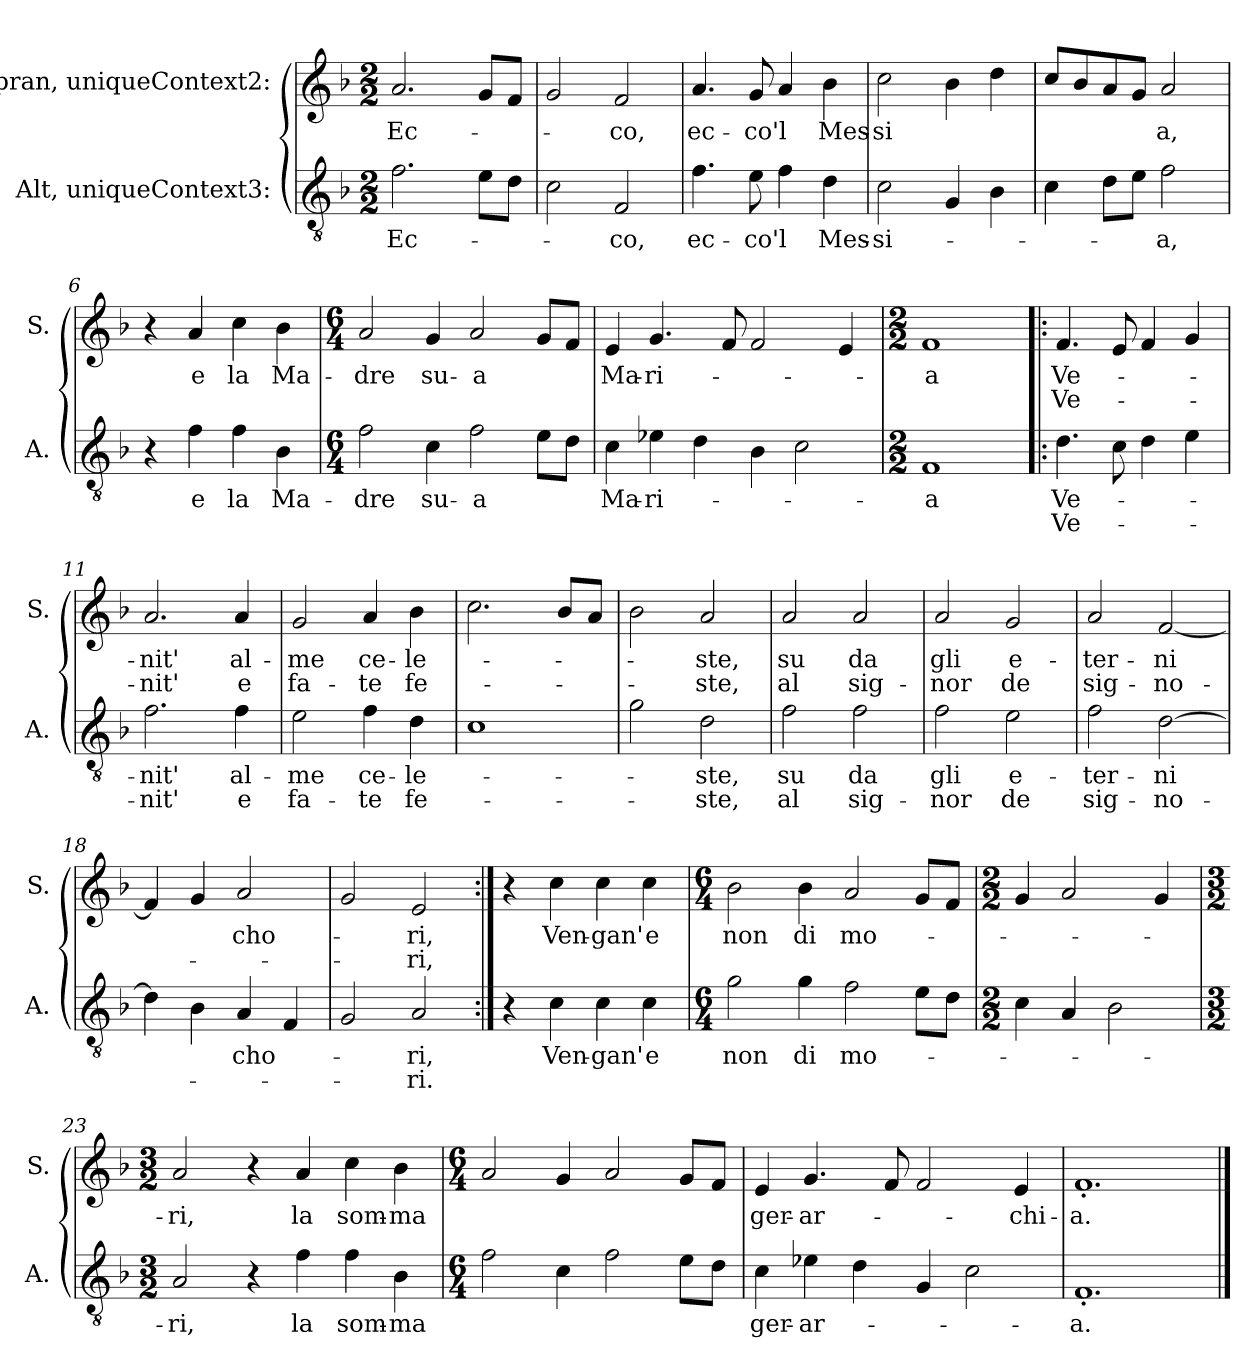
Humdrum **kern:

**kern	**text	**text	**kern	**text	**text
*part2	*part2	*part2	*part1	*part1	*part1
*staff2	*staff2	*staff2	*staff1	*staff1	*staff1
*I"Alt, uniqueContext3:	*	*	*I"Sopran, uniqueContext2:	*	*
*I'A.	*	*	*I'S.	*	*
*clefGv2	*	*	*clefG2	*	*
*k[b-]	*	*	*k[b-]	*	*
*M2/2	*	*	*M2/2	*	*
*MM140	*	*	*MM140	*	*
=1	=1	=1	=1	=1	=1
!	!LO:LY:b	!	!	!LO:LY:b	!
2.f\	Ec-	.	2.a/	Ec-	.
8e\L	.	.	8g/L	.	.
8d\J	.	.	8f/J	.	.
=2	=2	=2	=2	=2	=2
2c\	.	.	2g/	.	.
!	!LO:LY:b	!	!	!LO:LY:b	!
2F/	-co,	.	2f/	-co,	.
=3	=3	=3	=3	=3	=3
!	!LO:LY:b	!	!	!LO:LY:b	!
4.f\	ec-	.	4.a/	ec-	.
!	!LO:LY:b	!	!	!LO:LY:b	!
8e\	-co'l	.	8g/	-co'l	.
4f\	.	.	4a/	.	.
!	!LO:LY:b	!	!	!LO:LY:b	!
4d\	Mes-	.	4b-\	Mes-	.
=4	=4	=4	=4	=4	=4
!	!LO:LY:b	!	!	!LO:LY:b	!
2c\	-si-	.	2cc\	-si	.
4G/	.	.	4b-\	.	.
4B-\	.	.	4dd\	.	.
=5	=5	=5	=5	=5	=5
4c\	.	.	8cc/L	.	.
.	.	.	8b-/	.	.
8d\L	.	.	8a/	.	.
8e\J	.	.	8g/J	.	.
!	!LO:LY:b	!	!	!LO:LY:b	!
2f\	-a,	.	2a/	a,	.
=6	=6	=6	=6	=6	=6
4r	.	.	4r	.	.
!	!LO:LY:b	!	!	!LO:LY:b	!
4f\	e	.	4a/	e	.
!	!LO:LY:b	!	!	!LO:LY:b	!
4f\	la	.	4cc\	la	.
!	!LO:LY:b	!	!	!LO:LY:b	!
4B-\	Ma-	.	4b-\	Ma-	.
!!LO:LB:g=z
=7	=7	=7	=7	=7	=7
*M6/4	*	*	*M6/4	*	*
!	!LO:LY:b	!	!	!LO:LY:b	!
2f\	-dre	.	2a/	-dre	.
!	!LO:LY:b	!	!	!LO:LY:b	!
4c\	su-	.	4g/	su-	.
!	!LO:LY:b	!	!	!LO:LY:b	!
2f\	-a	.	2a/	-a	.
8e\L	.	.	8g/L	.	.
8d\J	.	.	8f/J	.	.
=8	=8	=8	=8	=8	=8
!	!LO:LY:b	!	!	!LO:LY:b	!
4c\	Ma-	.	4e/	Ma-	.
!	!LO:LY:b	!	!	!LO:LY:b	!
4e-X\	-ri-	.	4.g/	-ri-	.
4d\	.	.	.	.	.
.	.	.	8f/	.	.
4B-\	.	.	2f/	.	.
2c\	.	.	.	.	.
.	.	.	4e/	.	.
=9	=9	=9	=9	=9	=9
*M2/2	*	*	*M2/2	*	*
!	!LO:LY:b	!	!	!LO:LY:b	!
1F	-a	.	1f	-a	.
=10!|:	=10!|:	=10!|:	=10!|:	=10!|:	=10!|:
!	!LO:LY:b	!LO:LY:b	!	!LO:LY:b	!LO:LY:b
4.d\	Ve-	Ve-	4.f/	Ve-	Ve-
8c\	.	.	8e/	.	.
4d\	.	.	4f/	.	.
4e\	.	.	4g/	.	.
=11	=11	=11	=11	=11	=11
!	!LO:LY:b	!LO:LY:b	!	!LO:LY:b	!LO:LY:b
2.f\	-nit'	-nit'	2.a/	-nit'	-nit'
!	!LO:LY:b	!LO:LY:b	!	!LO:LY:b	!LO:LY:b
4f\	al-	e	4a/	al-	e
=12	=12	=12	=12	=12	=12
!	!LO:LY:b	!LO:LY:b	!	!LO:LY:b	!LO:LY:b
2e\	-me	fa-	2g/	-me	fa-
!	!LO:LY:b	!LO:LY:b	!	!LO:LY:b	!LO:LY:b
4f\	ce-	-te	4a/	ce-	-te
!	!LO:LY:b	!LO:LY:b	!	!LO:LY:b	!LO:LY:b
4d\	-le-	fe-	4b-\	-le-	fe-
=13	=13	=13	=13	=13	=13
1c	.	.	2.cc\	.	.
.	.	.	8b-/L	.	.
.	.	.	8a/J	.	.
=14	=14	=14	=14	=14	=14
2g\	.	.	2b-\	.	.
!	!LO:LY:b	!LO:LY:b	!	!LO:LY:b	!LO:LY:b
2d\	-ste,	-ste,	2a/	-ste,	-ste,
!!LO:LB:g=z
=15	=15	=15	=15	=15	=15
!	!LO:LY:b	!LO:LY:b	!	!LO:LY:b	!LO:LY:b
2f\	su	al	2a/	su	al
!	!LO:LY:b	!LO:LY:b	!	!LO:LY:b	!LO:LY:b
2f\	da	sig-	2a/	da	sig-
=16	=16	=16	=16	=16	=16
!	!LO:LY:b	!LO:LY:b	!	!LO:LY:b	!LO:LY:b
2f\	gli	-nor	2a/	gli	-nor
!	!LO:LY:b	!LO:LY:b	!	!LO:LY:b	!LO:LY:b
2e\	e-	de	2g/	e-	de
=17	=17	=17	=17	=17	=17
!	!LO:LY:b	!LO:LY:b	!	!LO:LY:b	!LO:LY:b
2f\	-ter-	sig-	2a/	-ter-	sig-
!	!LO:LY:b	!LO:LY:b	!	!LO:LY:b	!LO:LY:b
[2d\	-ni	-no-	[2f/	-ni	-no-
=18	=18	=18	=18	=18	=18
4d\]	.	.	4f/]	.	.
4B-\	.	.	4g/	.	.
!	!LO:LY:b	!	!	!LO:LY:b	!
4A/	cho-	.	2a/	cho-	.
4F/	.	.	.	.	.
=19	=19	=19	=19	=19	=19
2G/	.	.	2g/	.	.
!	!LO:LY:b	!LO:LY:b	!	!LO:LY:b	!LO:LY:b
2A/	-ri,	-ri.	2e/	-ri,	-ri,
=20:|!	=20:|!	=20:|!	=20:|!	=20:|!	=20:|!
4r	.	.	4r	.	.
!	!LO:LY:b	!	!	!LO:LY:b	!
4c\	Ven-	.	4cc\	Ven-	.
!	!LO:LY:b	!	!	!LO:LY:b	!
4c\	-gan'	.	4cc\	-gan'	.
!	!LO:LY:b	!	!	!LO:LY:b	!
4c\	e	.	4cc\	e	.
=21	=21	=21	=21	=21	=21
*M6/4	*	*	*M6/4	*	*
!	!LO:LY:b	!	!	!LO:LY:b	!
2g\	non	.	2b-\	non	.
!	!LO:LY:b	!	!	!LO:LY:b	!
4g\	di	.	4b-\	di	.
!	!LO:LY:b	!	!	!LO:LY:b	!
2f\	mo-	.	2a/	mo-	.
8e\L	.	.	8g/L	.	.
8d\J	.	.	8f/J	.	.
=22	=22	=22	=22	=22	=22
*M2/2	*	*	*M2/2	*	*
4c\	.	.	4g/	.	.
4A/	.	.	2a/	.	.
2B-\	.	.	.	.	.
.	.	.	4g/	.	.
!!LO:LB:g=z
=23	=23	=23	=23	=23	=23
*M3/2	*	*	*M3/2	*	*
!	!LO:LY:b	!	!	!LO:LY:b	!
2A/	-ri,	.	2a/	-ri,	.
4r	.	.	4r	.	.
!	!LO:LY:b	!	!	!LO:LY:b	!
4f\	la	.	4a/	la	.
!	!LO:LY:b	!	!	!LO:LY:b	!
4f\	som-	.	4cc\	som-	.
!	!LO:LY:b	!	!	!LO:LY:b	!
4B-\	-ma	.	4b-\	-ma	.
=24	=24	=24	=24	=24	=24
*M6/4	*	*	*M6/4	*	*
2f\	.	.	2a/	.	.
4c\	.	.	4g/	.	.
2f\	.	.	2a/	.	.
8e\L	.	.	8g/L	.	.
8d\J	.	.	8f/J	.	.
=25	=25	=25	=25	=25	=25
!	!LO:LY:b	!	!	!LO:LY:b	!
4c\	ger-	.	4e/	ger-	.
!	!LO:LY:b	!	!	!LO:LY:b	!
4e-X\	-ar-	.	4.g/	-ar-	.
4d\	.	.	.	.	.
.	.	.	8f/	.	.
4G/	.	.	2f/	.	.
2c\	.	.	.	.	.
!	!	!	!	!LO:LY:b	!
.	.	.	4e/	-chi-	.
=26	=26	=26	=26	=26	=26
!	!LO:LY:b	!	!	!LO:LY:b	!
1.F'	-a.	.	1.f'	-a.	.
==	==	==	==	==	==
*-	*-	*-	*-	*-	*-
